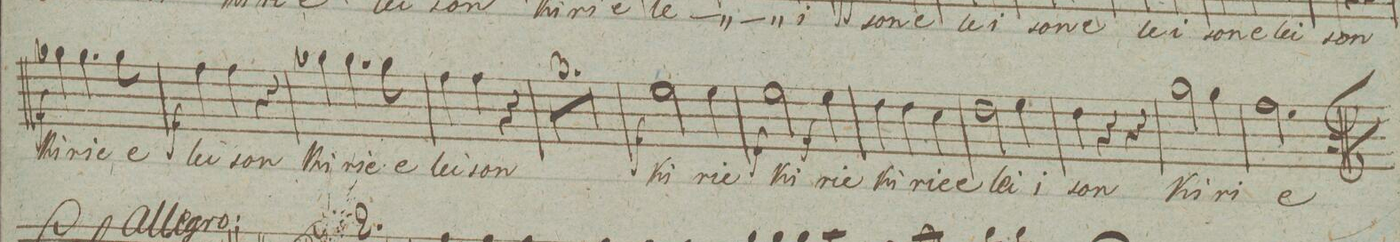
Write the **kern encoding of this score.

**kern	**text	**dynam
*I"Alto.	*	*
*clefC3	*	*
*k[]	*	*
*M3/4	*	*
4a-X\	Ki-	.
4.a-\	-rie	.
8a-\	e-	.
=88	=88	=88
4g\	-lei-	.
4g\	-son	.
4r	.	.
=89	=89	=89
2.r	.	.
=90	=90	=90
2.r	.	.
=91	=91	=91
2.r	.	.
=92	=92	=92
2f\	Ki-	f
4f\	-rie	.
=93	=93	=93
2f\	Ki-	f
4f\	-rie	f
=94	=94	=94
4e\	Ki-	.
4e\	-rie	.
4d\	e-	.
=95	=95	=95
2e\	-lei-	.
4f\	-i-	.
=96	=96	=96
4e\	-son	.
4r	.	.
4r	.	.
=97	=97	=97
2a\	Ki-	.
4a\	-ri-	.
=98	=98	=98
2.g\	-e	.
==	==	==
*-	*-	*-
